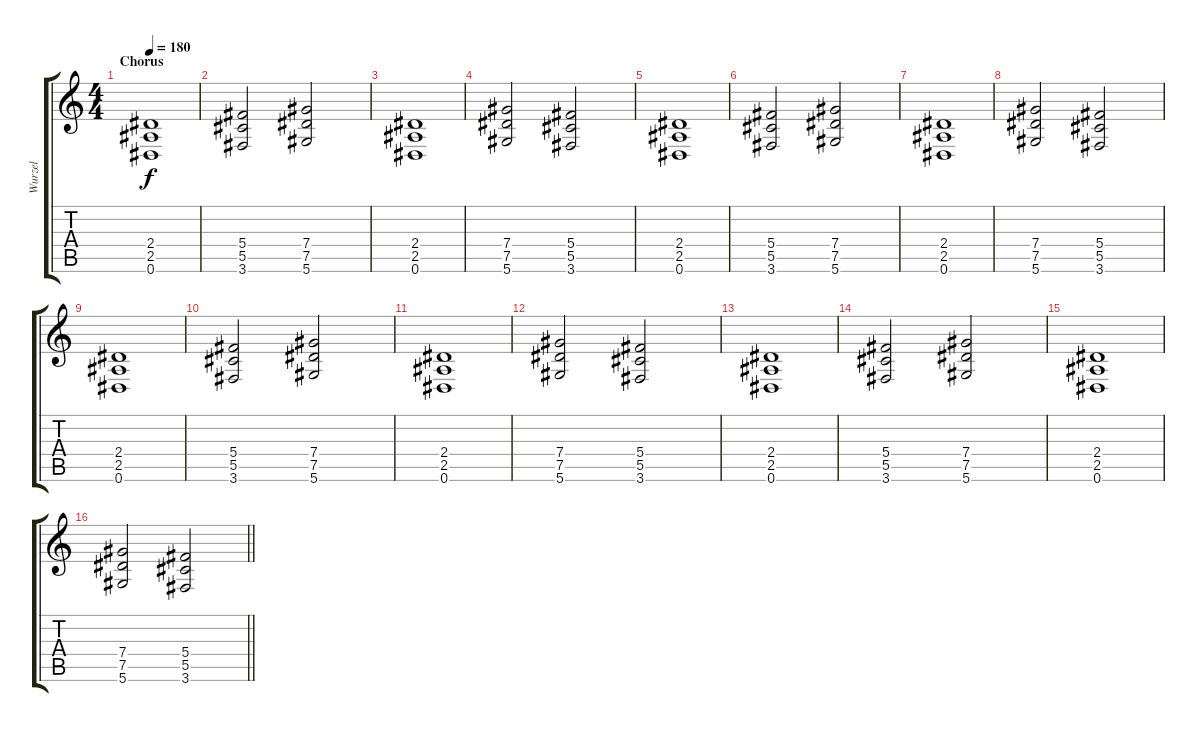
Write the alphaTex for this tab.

\track ("Wurzel" "Wurzel") {instrument distortionguitar}
\staff {score tabs}
\tuning (Eb4 Bb3 Gb3 Db3 Ab2 Eb2) {hide}
\ts (4 4)
\section ("" "Chorus")
\tempo 180
\clef g2
\ks c
(2.4 2.5 0.6).1{dy f} |
(5.4 5.5 3.6).2 (7.4 7.5 5.6).2 |
(2.4 2.5 0.6).1 |
(7.4 7.5 5.6).2 (5.4 5.5 3.6).2 |
(2.4 2.5 0.6).1 |
(5.4 5.5 3.6).2 (7.4 7.5 5.6).2 |
(2.4 2.5 0.6).1 |
(7.4 7.5 5.6).2 (5.4 5.5 3.6).2 |
(2.4 2.5 0.6).1 |
(5.4 5.5 3.6).2 (7.4 7.5 5.6).2 |
(2.4 2.5 0.6).1 |
(7.4 7.5 5.6).2 (5.4 5.5 3.6).2 |
(2.4 2.5 0.6).1 |
(5.4 5.5 3.6).2 (7.4 7.5 5.6).2 |
(2.4 2.5 0.6).1 |
\barLineRight lightlight
(7.4 7.5 5.6).2 (5.4 5.5 3.6).2
